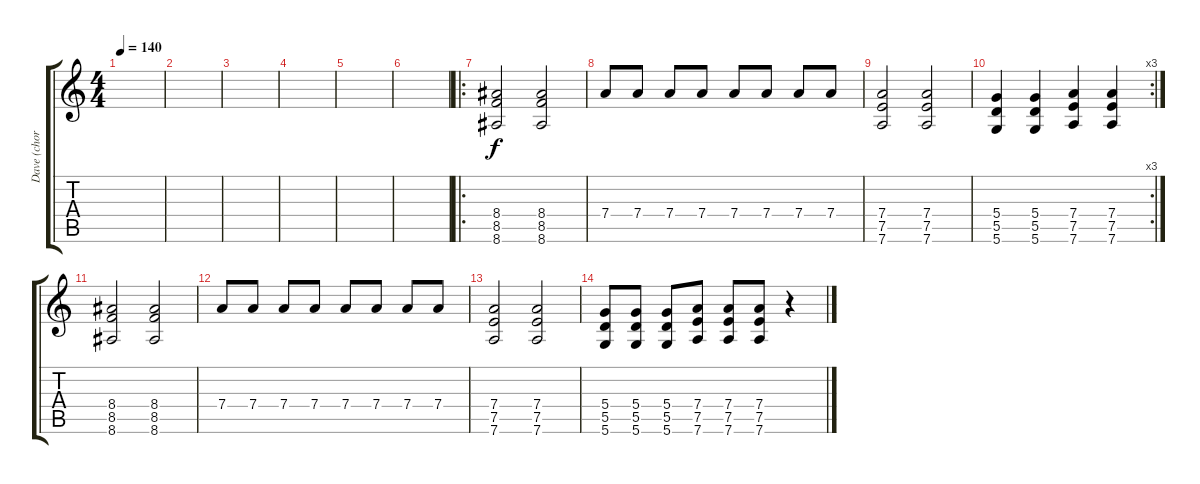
\track ("Dave (chorus)" "Dave (chor") {instrument overdrivenguitar}
\staff {score tabs}
\tuning (E4 B3 G3 D3 A2 D2) {hide}
\ts (4 4)
\tempo 140
\clef g2
\ks c
|
|
|
|
|
|
\ro
(8.4 8.5 8.6).2 (8.4 8.5 8.6).2 |
7.4.8 7.4.8 7.4.8 7.4.8 7.4.8 7.4.8 7.4.8 7.4.8 |
(7.4 7.5 7.6).2 (7.4 7.5 7.6).2 |
\rc 3
(5.4 5.5 5.6).4 (5.4 5.5 5.6).4 (7.4 7.5 7.6).4 (7.4 7.5 7.6).4 |
(8.4 8.5 8.6).2 (8.4 8.5 8.6).2 |
7.4.8 7.4.8 7.4.8 7.4.8 7.4.8 7.4.8 7.4.8 7.4.8 |
(7.4 7.5 7.6).2 (7.4 7.5 7.6).2 |
(5.4 5.5 5.6).8 (5.4 5.5 5.6).8 (5.4 5.5 5.6).8 (7.4 7.5 7.6).8 (7.4 7.5 7.6).8 (7.4 7.5 7.6).8 r.4
